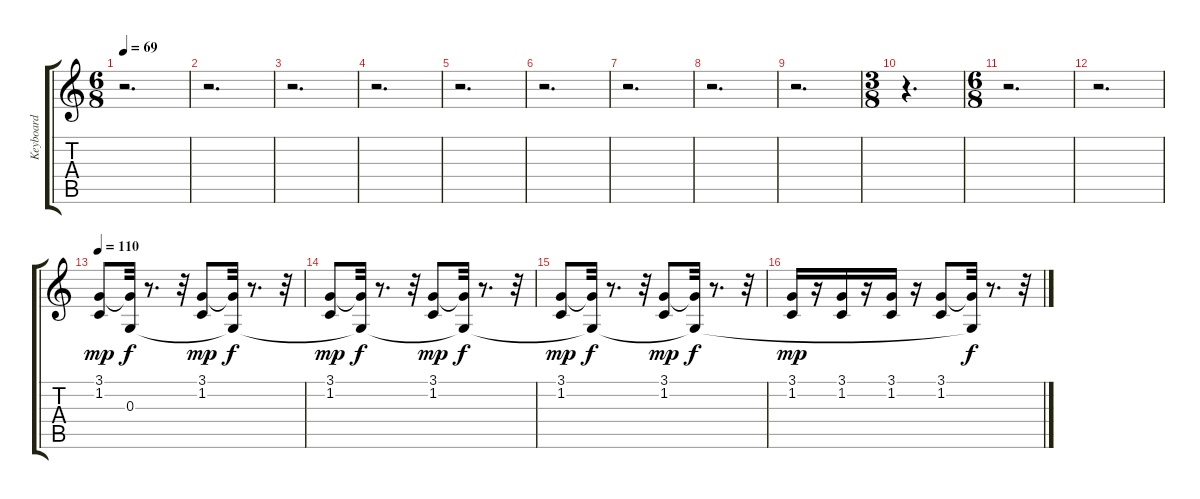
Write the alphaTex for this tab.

\track ("Keyboard" "Keyboard") {instrument englishhorn}
\staff {score tabs}
\tuning (E4 B3 G3 D3 A2 E2) {hide}
\ts (6 8)
\tempo 69
\clef g2
\ks c
r.2{d dy mp} |
r.2{d} |
r.2{d} |
r.2{d} |
r.2{d} |
r.2{d} |
r.2{d} |
r.2{d} |
r.2{d} |
\ts (3 8)
r.4{d} |
\ts (6 8)
r.2{d} |
r.2{d} |
\tempo 110
(3.1 1.2).8 (3.1{t} 0.3).32{dy f} r.8{d} r.32 (3.1 1.2).8{dy mp} (3.1{t} 0.3{t}).32{dy f} r.8{d} r.32 |
(3.1 1.2).8{dy mp} (3.1{t} 0.3{t}).32{dy f} r.8{d} r.32 (3.1 1.2).8{dy mp} (3.1{t} 0.3{t}).32{dy f} r.8{d} r.32 |
(3.1 1.2).8{dy mp} (3.1{t} 0.3{t}).32{dy f} r.8{d} r.32 (3.1 1.2).8{dy mp} (3.1{t} 0.3{t}).32{dy f} r.8{d} r.32 |
(3.1 1.2).16{dy mp} r.16 (3.1 1.2).16 r.16 (3.1 1.2).16 r.16 (3.1 1.2).8 (3.1{t} 0.3{t}).32{dy f} r.8{d} r.32
